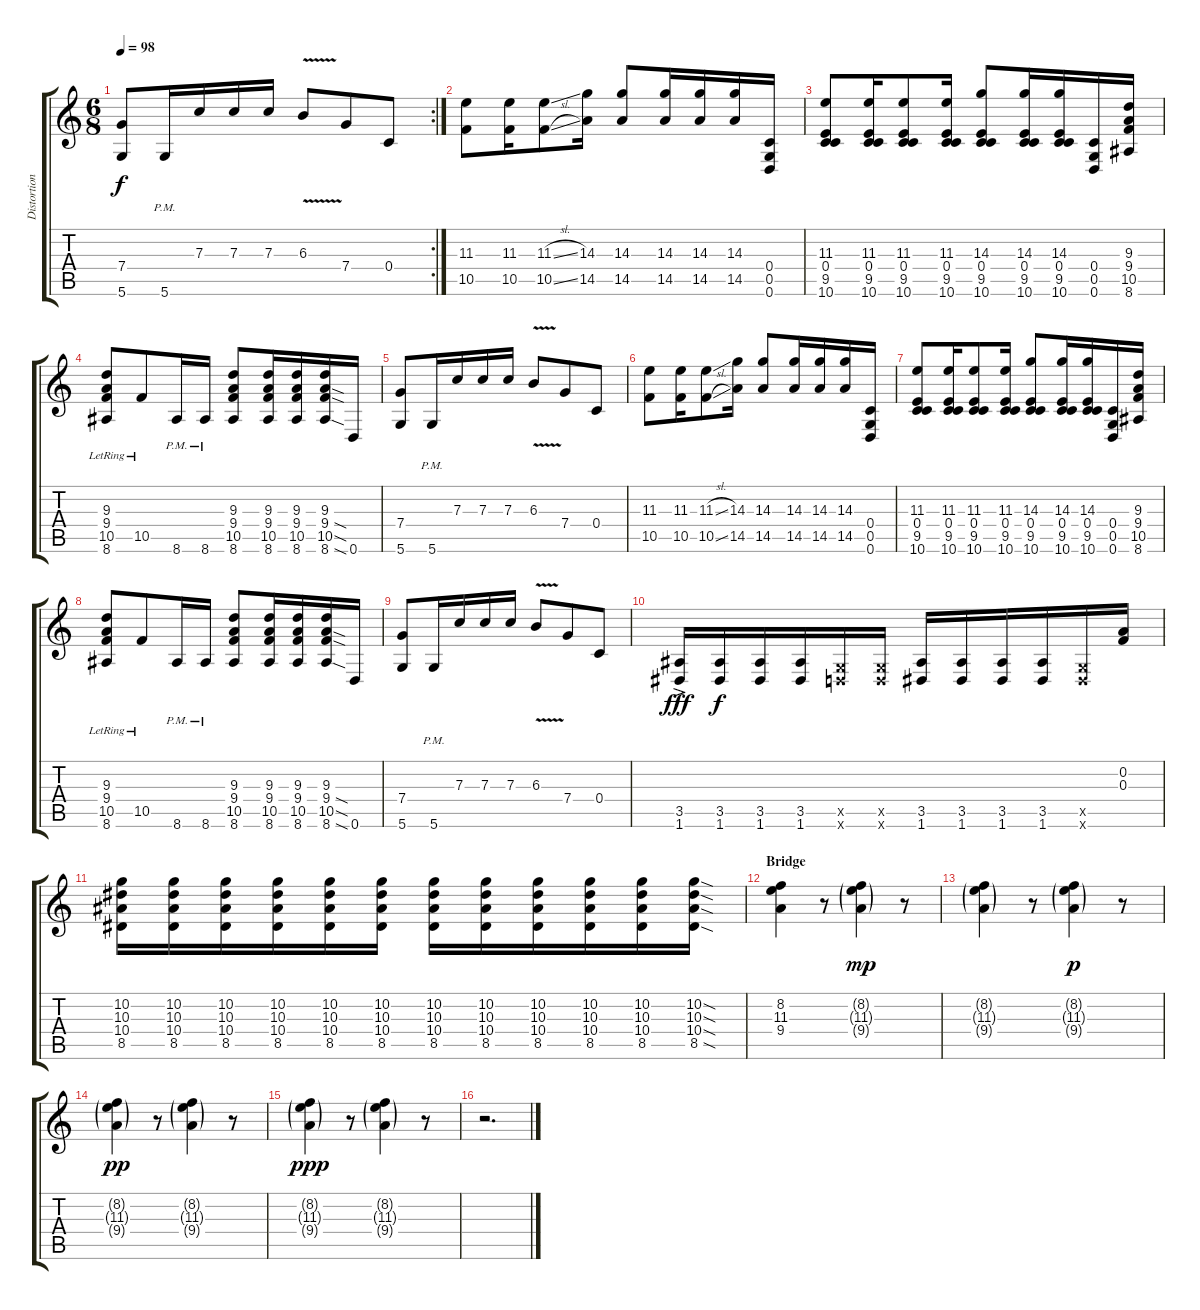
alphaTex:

\track ("Distortion 2" "Distortion") {instrument distortionguitar}
\staff {score tabs}
\tuning (D4 A3 F3 C3 G2 D2) {hide}
\rc 2
\ts (6 8)
\tempo 98
\clef g2
\ks c
(7.4 5.6).8{dy f} 5.6{pm}.16 7.3.16 7.3.16 7.3.16 6.3{v}.8 7.4.8 0.4.8 |
(11.3 10.5).8 (11.3 10.5).16 (11.3{sl} 10.5{sl}).8 (14.3 14.5).16 (14.3 14.5).8 (14.3 14.5).16 (14.3 14.5).16 (14.3 14.5).16 (0.4 0.5 0.6).16 |
(11.3 0.4 9.5 10.6).8 (11.3 0.4 9.5 10.6).16 (11.3 0.4 9.5 10.6).8 (11.3 0.4 9.5 10.6).16 (14.3 0.4 9.5 10.6).8 (14.3 0.4 9.5 10.6).16 (14.3 0.4 9.5 10.6).16 (0.4 0.5 0.6).16 (9.3 9.4 10.5 8.6).16 |
(9.3{lr} 9.4{lr} 10.5{lr} 8.6{lr}).8 10.5{lr}.8 8.6{pm}.16 8.6{pm}.16 (9.3 9.4 10.5 8.6).8 (9.3 9.4 10.5 8.6).16 (9.3 9.4 10.5 8.6).16 (9.3 9.4{sod} 10.5{sod} 8.6{sod}).16 0.6.16 |
(7.4 5.6).8 5.6{pm}.16 7.3.16 7.3.16 7.3.16 6.3{v}.8 7.4.8 0.4.8 |
(11.3 10.5).8 (11.3 10.5).16 (11.3{sl} 10.5{sl}).8 (14.3 14.5).16 (14.3 14.5).8 (14.3 14.5).16 (14.3 14.5).16 (14.3 14.5).16 (0.4 0.5 0.6).16 |
(11.3 0.4 9.5 10.6).8 (11.3 0.4 9.5 10.6).16 (11.3 0.4 9.5 10.6).8 (11.3 0.4 9.5 10.6).16 (14.3 0.4 9.5 10.6).8 (14.3 0.4 9.5 10.6).16 (14.3 0.4 9.5 10.6).16 (0.4 0.5 0.6).16 (9.3 9.4 10.5 8.6).16 |
(9.3{lr} 9.4{lr} 10.5{lr} 8.6{lr}).8 10.5{lr}.8 8.6{pm}.16 8.6{pm}.16 (9.3 9.4 10.5 8.6).8 (9.3 9.4 10.5 8.6).16 (9.3 9.4 10.5 8.6).16 (9.3 9.4{sod} 10.5{sod} 8.6{sod}).16 0.6.16 |
(7.4 5.6).8 5.6{pm}.16 7.3.16 7.3.16 7.3.16 6.3{v}.8 7.4.8 0.4.8 |
(3.5{ac} 1.6{ac}).16{dy fff} (3.5 1.6).16{dy f} (3.5 1.6).16 (3.5 1.6).16 (0.5{x} 0.6{x}).16 (0.5{x} 0.6{x}).16 (3.5 1.6).16 (3.5 1.6).16 (3.5 1.6).16 (3.5 1.6).16 (0.5{x} 1.6{x}).16 (0.2 0.3).16 |
(10.2 10.3 10.4 8.5).16 (10.2 10.3 10.4 8.5).16 (10.2 10.3 10.4 8.5).16 (10.2 10.3 10.4 8.5).16 (10.2 10.3 10.4 8.5).16 (10.2 10.3 10.4 8.5).16 (10.2 10.3 10.4 8.5).16 (10.2 10.3 10.4 8.5).16 (10.2 10.3 10.4 8.5).16 (10.2 10.3 10.4 8.5).16 (10.2 10.3 10.4 8.5).16 (10.2{sod} 10.3{sod} 10.4{sod} 8.5{sod}).16 |
\section ("" "Bridge")
(8.2 11.3 9.4).4{volume 8} r.8 (8.2{g} 11.3{g} 9.4{g}).4{dy mp} r.8 |
(8.2{g} 11.3{g} 9.4{g}).4 r.8 (8.2{g} 11.3{g} 9.4{g}).4{dy p} r.8 |
(8.2{g} 11.3{g} 9.4{g}).4{dy pp} r.8 (8.2{g} 11.3{g} 9.4{g}).4 r.8 |
(8.2{g} 11.3{g} 9.4{g}).4{dy ppp} r.8 (8.2{g} 11.3{g} 9.4{g}).4 r.8 |
r.2{d}
